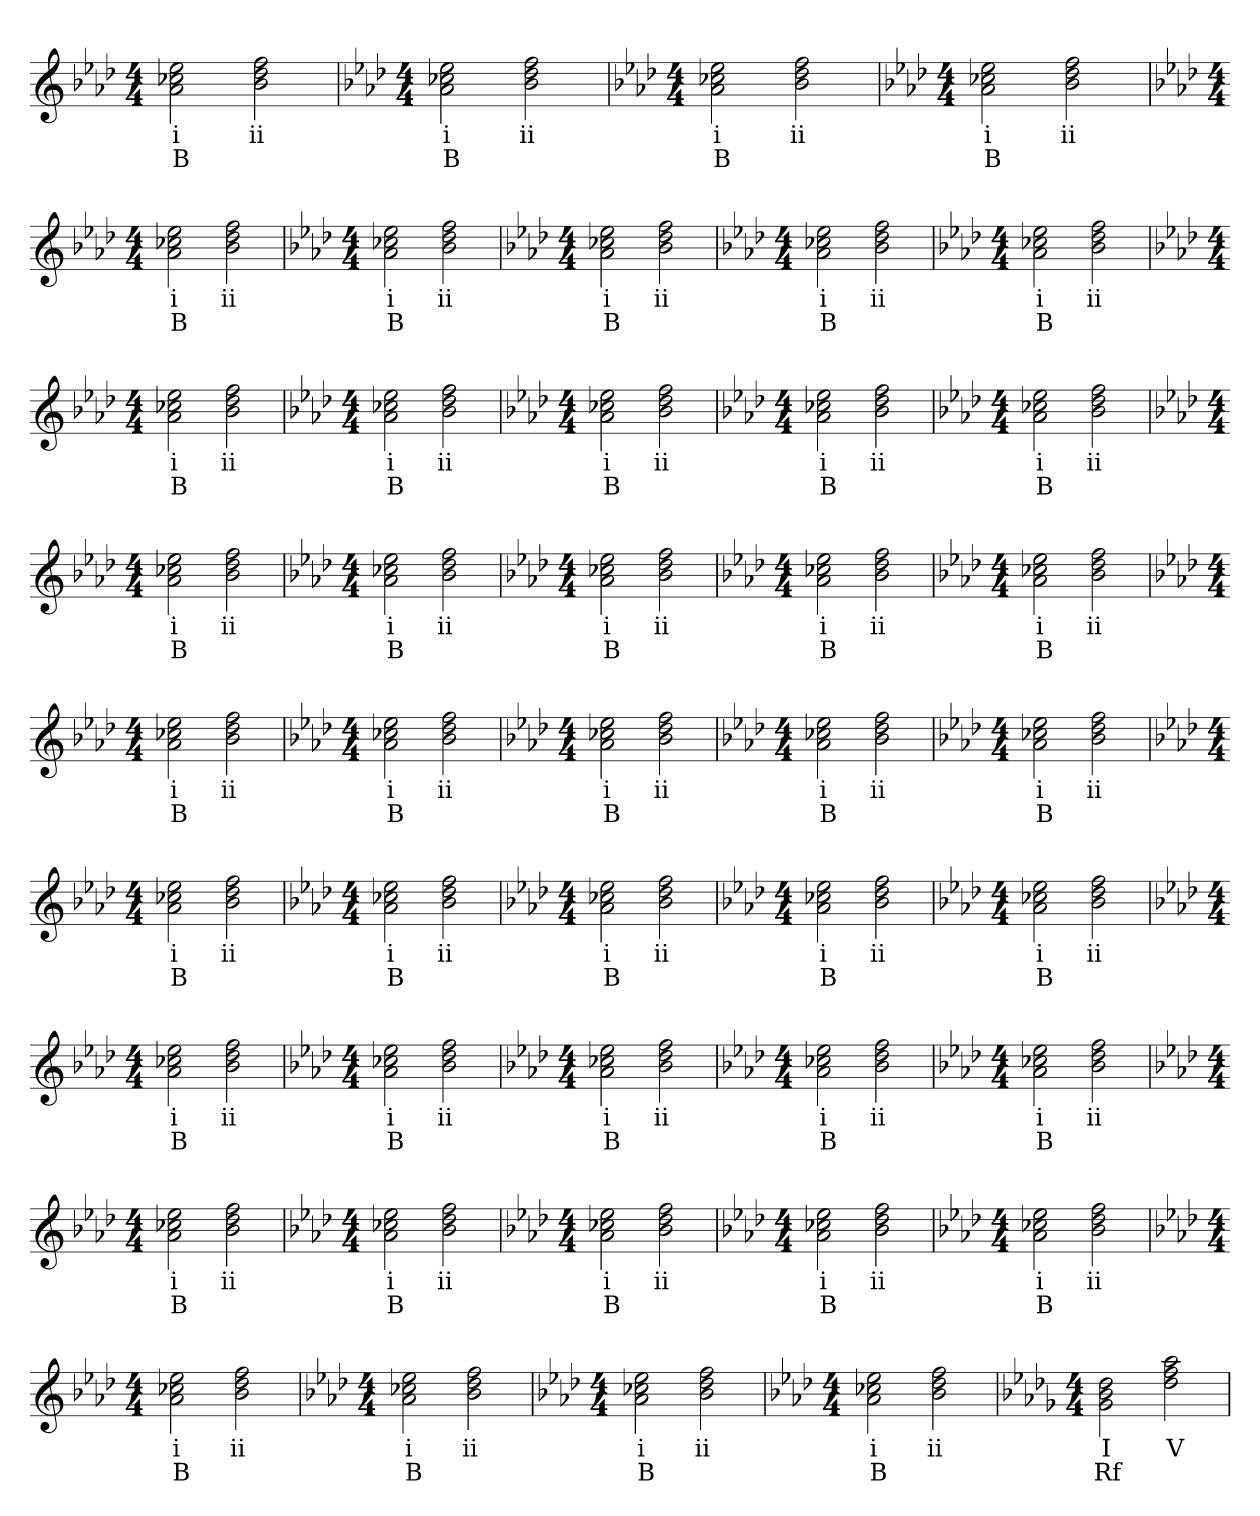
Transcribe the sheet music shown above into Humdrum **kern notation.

**kern	**text	**text
*part1	*part1	*part1
*staff1	*staff1	*staff1
*k[b-e-a-d-]	*	*
*A-:	*	*
*M4/4	*	*
=	=	=
2a- 2cc-X 2ee-	i	B
2b- 2dd- 2ff	ii	.
=	=	=
*k[b-e-a-d-]	*	*
*A-:	*	*
*M4/4	*	*
2a- 2cc-X 2ee-	i	B
2b- 2dd- 2ff	ii	.
=	=	=
*k[b-e-a-d-]	*	*
*A-:	*	*
*M4/4	*	*
2a- 2cc-X 2ee-	i	B
2b- 2dd- 2ff	ii	.
=	=	=
*k[b-e-a-d-]	*	*
*A-:	*	*
*M4/4	*	*
2a- 2cc-X 2ee-	i	B
2b- 2dd- 2ff	ii	.
=	=	=
*k[b-e-a-d-]	*	*
*A-:	*	*
*M4/4	*	*
2a- 2cc-X 2ee-	i	B
2b- 2dd- 2ff	ii	.
=	=	=
*k[b-e-a-d-]	*	*
*A-:	*	*
*M4/4	*	*
2a- 2cc-X 2ee-	i	B
2b- 2dd- 2ff	ii	.
=	=	=
*k[b-e-a-d-]	*	*
*A-:	*	*
*M4/4	*	*
2a- 2cc-X 2ee-	i	B
2b- 2dd- 2ff	ii	.
=	=	=
*k[b-e-a-d-]	*	*
*A-:	*	*
*M4/4	*	*
2a- 2cc-X 2ee-	i	B
2b- 2dd- 2ff	ii	.
=	=	=
*k[b-e-a-d-]	*	*
*A-:	*	*
*M4/4	*	*
2a- 2cc-X 2ee-	i	B
2b- 2dd- 2ff	ii	.
=	=	=
*k[b-e-a-d-]	*	*
*A-:	*	*
*M4/4	*	*
2a- 2cc-X 2ee-	i	B
2b- 2dd- 2ff	ii	.
=	=	=
*k[b-e-a-d-]	*	*
*A-:	*	*
*M4/4	*	*
2a- 2cc-X 2ee-	i	B
2b- 2dd- 2ff	ii	.
=	=	=
*k[b-e-a-d-]	*	*
*A-:	*	*
*M4/4	*	*
2a- 2cc-X 2ee-	i	B
2b- 2dd- 2ff	ii	.
=	=	=
*k[b-e-a-d-]	*	*
*A-:	*	*
*M4/4	*	*
2a- 2cc-X 2ee-	i	B
2b- 2dd- 2ff	ii	.
=	=	=
*k[b-e-a-d-]	*	*
*A-:	*	*
*M4/4	*	*
2a- 2cc-X 2ee-	i	B
2b- 2dd- 2ff	ii	.
=	=	=
*k[b-e-a-d-]	*	*
*A-:	*	*
*M4/4	*	*
2a- 2cc-X 2ee-	i	B
2b- 2dd- 2ff	ii	.
=	=	=
*k[b-e-a-d-]	*	*
*A-:	*	*
*M4/4	*	*
2a- 2cc-X 2ee-	i	B
2b- 2dd- 2ff	ii	.
=	=	=
*k[b-e-a-d-]	*	*
*A-:	*	*
*M4/4	*	*
2a- 2cc-X 2ee-	i	B
2b- 2dd- 2ff	ii	.
=	=	=
*k[b-e-a-d-]	*	*
*A-:	*	*
*M4/4	*	*
2a- 2cc-X 2ee-	i	B
2b- 2dd- 2ff	ii	.
=	=	=
*k[b-e-a-d-]	*	*
*A-:	*	*
*M4/4	*	*
2a- 2cc-X 2ee-	i	B
2b- 2dd- 2ff	ii	.
=	=	=
*k[b-e-a-d-]	*	*
*A-:	*	*
*M4/4	*	*
2a- 2cc-X 2ee-	i	B
2b- 2dd- 2ff	ii	.
=	=	=
*k[b-e-a-d-]	*	*
*A-:	*	*
*M4/4	*	*
2a- 2cc-X 2ee-	i	B
2b- 2dd- 2ff	ii	.
=	=	=
*k[b-e-a-d-]	*	*
*A-:	*	*
*M4/4	*	*
2a- 2cc-X 2ee-	i	B
2b- 2dd- 2ff	ii	.
=	=	=
*k[b-e-a-d-]	*	*
*A-:	*	*
*M4/4	*	*
2a- 2cc-X 2ee-	i	B
2b- 2dd- 2ff	ii	.
=	=	=
*k[b-e-a-d-]	*	*
*A-:	*	*
*M4/4	*	*
2a- 2cc-X 2ee-	i	B
2b- 2dd- 2ff	ii	.
=	=	=
*k[b-e-a-d-]	*	*
*A-:	*	*
*M4/4	*	*
2a- 2cc-X 2ee-	i	B
2b- 2dd- 2ff	ii	.
=	=	=
*k[b-e-a-d-]	*	*
*A-:	*	*
*M4/4	*	*
2a- 2cc-X 2ee-	i	B
2b- 2dd- 2ff	ii	.
=	=	=
*k[b-e-a-d-]	*	*
*A-:	*	*
*M4/4	*	*
2a- 2cc-X 2ee-	i	B
2b- 2dd- 2ff	ii	.
=	=	=
*k[b-e-a-d-]	*	*
*A-:	*	*
*M4/4	*	*
2a- 2cc-X 2ee-	i	B
2b- 2dd- 2ff	ii	.
=	=	=
*k[b-e-a-d-]	*	*
*A-:	*	*
*M4/4	*	*
2a- 2cc-X 2ee-	i	B
2b- 2dd- 2ff	ii	.
=	=	=
*k[b-e-a-d-]	*	*
*A-:	*	*
*M4/4	*	*
2a- 2cc-X 2ee-	i	B
2b- 2dd- 2ff	ii	.
=	=	=
*k[b-e-a-d-]	*	*
*A-:	*	*
*M4/4	*	*
2a- 2cc-X 2ee-	i	B
2b- 2dd- 2ff	ii	.
=	=	=
*k[b-e-a-d-]	*	*
*A-:	*	*
*M4/4	*	*
2a- 2cc-X 2ee-	i	B
2b- 2dd- 2ff	ii	.
=	=	=
*k[b-e-a-d-]	*	*
*A-:	*	*
*M4/4	*	*
2a- 2cc-X 2ee-	i	B
2b- 2dd- 2ff	ii	.
=	=	=
*k[b-e-a-d-]	*	*
*A-:	*	*
*M4/4	*	*
2a- 2cc-X 2ee-	i	B
2b- 2dd- 2ff	ii	.
=	=	=
*k[b-e-a-d-]	*	*
*A-:	*	*
*M4/4	*	*
2a- 2cc-X 2ee-	i	B
2b- 2dd- 2ff	ii	.
=	=	=
*k[b-e-a-d-]	*	*
*A-:	*	*
*M4/4	*	*
2a- 2cc-X 2ee-	i	B
2b- 2dd- 2ff	ii	.
=	=	=
*k[b-e-a-d-]	*	*
*A-:	*	*
*M4/4	*	*
2a- 2cc-X 2ee-	i	B
2b- 2dd- 2ff	ii	.
=	=	=
*k[b-e-a-d-]	*	*
*A-:	*	*
*M4/4	*	*
2a- 2cc-X 2ee-	i	B
2b- 2dd- 2ff	ii	.
=	=	=
*k[b-e-a-d-]	*	*
*A-:	*	*
*M4/4	*	*
2a- 2cc-X 2ee-	i	B
2b- 2dd- 2ff	ii	.
=	=	=
*k[b-e-a-d-]	*	*
*A-:	*	*
*M4/4	*	*
2a- 2cc-X 2ee-	i	B
2b- 2dd- 2ff	ii	.
=	=	=
*k[b-e-a-d-]	*	*
*A-:	*	*
*M4/4	*	*
2a- 2cc-X 2ee-	i	B
2b- 2dd- 2ff	ii	.
=	=	=
*k[b-e-a-d-]	*	*
*A-:	*	*
*M4/4	*	*
2a- 2cc-X 2ee-	i	B
2b- 2dd- 2ff	ii	.
=	=	=
*k[b-e-a-d-]	*	*
*A-:	*	*
*M4/4	*	*
2a- 2cc-X 2ee-	i	B
2b- 2dd- 2ff	ii	.
=	=	=
*k[b-e-a-d-g-]	*	*
*D-:	*	*
*M4/4	*	*
2g- 2b- 2dd-	I	Rf
2dd- 2ff 2aa-	V	.
=	=	=
*-	*-	*-
